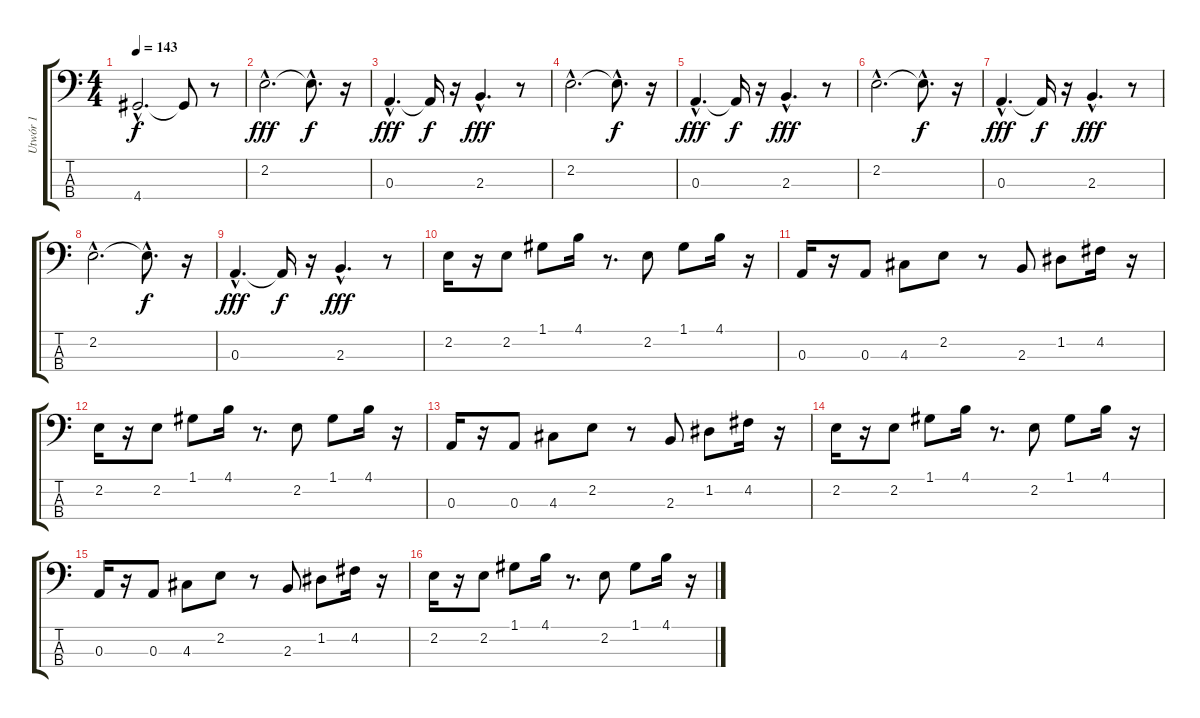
\track ("Utwór 1" "Utwór 1") {instrument electricbassfinger}
\staff {score tabs}
\tuning (G2 D2 A1 E1) {hide}
\ts (4 4)
\tempo 143
\clef f4
\ks c
4.4{hac t}.2{d dy f} 4.4{t}.8 r.8 |
2.2{hac}.2{d dy fff} 2.2{hac t}.8{d dy f} r.16 |
0.3{hac}.4{d dy fff} 0.3{t}.16{dy f} r.16 2.3{hac}.4{d dy fff} r.8 |
2.2{hac}.2{d} 2.2{hac t}.8{d dy f} r.16 |
0.3{hac}.4{d dy fff} 0.3{t}.16{dy f} r.16 2.3{hac}.4{d dy fff} r.8 |
2.2{hac}.2{d} 2.2{hac t}.8{d dy f} r.16 |
0.3{hac}.4{d dy fff} 0.3{t}.16{dy f} r.16 2.3{hac}.4{d dy fff} r.8 |
2.2{hac}.2{d} 2.2{hac t}.8{d dy f} r.16 |
0.3{hac}.4{d dy fff} 0.3{t}.16{dy f} r.16 2.3{hac}.4{d dy fff} r.8 |
2.2.16 r.16 2.2.8 1.1.8 4.1.16 r.8{d} 2.2.8 1.1.8 4.1.16 r.16 |
0.3.16 r.16 0.3.8 4.3.8 2.2.8 r.8 2.3.8 1.2.8 4.2.16 r.16 |
2.2.16 r.16 2.2.8 1.1.8 4.1.16 r.8{d} 2.2.8 1.1.8 4.1.16 r.16 |
0.3.16 r.16 0.3.8 4.3.8 2.2.8 r.8 2.3.8 1.2.8 4.2.16 r.16 |
2.2.16 r.16 2.2.8 1.1.8 4.1.16 r.8{d} 2.2.8 1.1.8 4.1.16 r.16 |
0.3.16 r.16 0.3.8 4.3.8 2.2.8 r.8 2.3.8 1.2.8 4.2.16 r.16 |
2.2.16 r.16 2.2.8 1.1.8 4.1.16 r.8{d} 2.2.8 1.1.8 4.1.16 r.16
